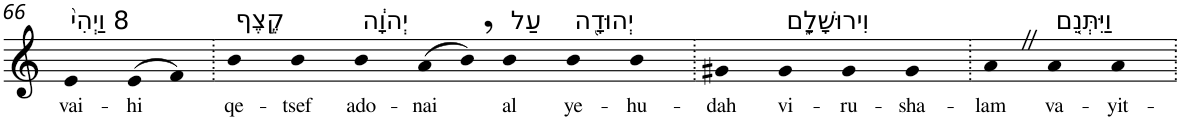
**kern	**text
*part1	*part1
*staff1	*staff1
*I"Piano	*
*I'Pno	*
!!LO:PB:g=z
*clefG2	*
*k[]	*
=66	=66
!LO:TX:a:t=8 וַיְהִי֙	!
!	!LO:LY:b
4e	vai-
!	!LO:LY:b
(>8e	-hi
8f)	.
=67.	=67.
!LO:TX:a:t=קֶ֣צֶף	!
!	!LO:LY:b
4b	qe-
!	!LO:LY:b
4b	-tsef
!LO:TX:a:t=יְהוָ֔ה	!
!	!LO:LY:b
4b	ado-
!	!LO:LY:b
(>8a	-nai
8b,)	.
!LO:TX:a:t=עַל	!
!	!LO:LY:b
4b	al
!LO:TX:a:t=יְהוּדָ֖ה	!
!	!LO:LY:b
4b	ye-
!	!LO:LY:b
4b	-hu-
=68.	=68.
!	!LO:LY:b
4g#X	-dah
!LO:TX:a:t=וִירוּשָׁלִָ֑ם	!
!	!LO:LY:b
4g#	vi-
!	!LO:LY:b
4g#	-ru-
!	!LO:LY:b
4g#	-sha-
=69.	=69.
!	!LO:LY:b
4aZ	-lam
!LO:TX:a:t=וַיִּתְּנֵ֤ם	!
!	!LO:LY:b
4a	va-
!	!LO:LY:b
4a	-yit-
=.	=.
*-	*-
